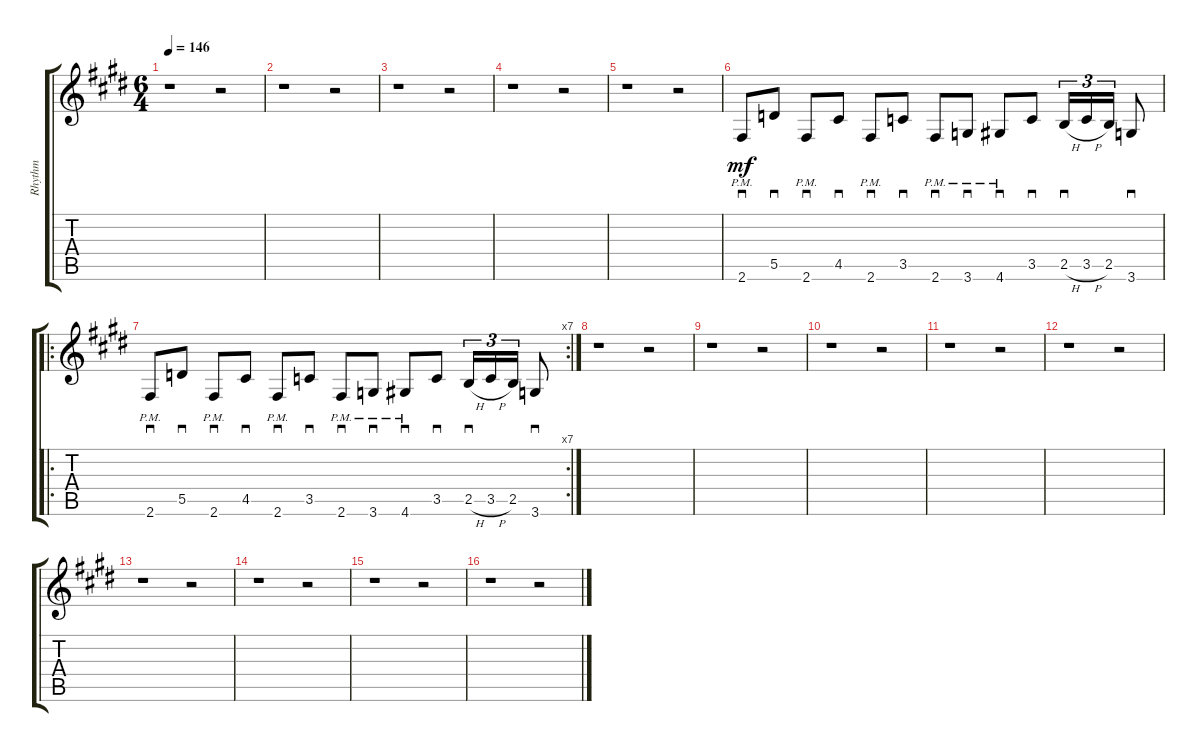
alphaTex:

\track ("Rhythm" "Rhythm") {instrument distortionguitar}
\staff {score tabs}
\tuning (E4 B3 G3 D3 A2 E2) {hide}
\ts (6 4)
\tempo 146
\clef g2
\ks e
r.1{dy mf instrument distortionguitar} r.2 |
\ks c#minor
r.1 r.2 |
r.1 r.2 |
r.1 r.2 |
\ks e
r.1 r.2 |
\ks c#minor
2.6{pm}.8{sd} 5.5.8{sd} 2.6{pm}.8{sd} 4.5.8{sd} 2.6{pm}.8{sd} 3.5.8{sd} 2.6{pm}.8{sd} 3.6{pm}.8{sd} 4.6{pm}.8{sd} 3.5.8{sd} 2.5{h}.16{sd tu (3 2)} 3.5{h}.16{tu (3 2)} 2.5.16{tu (3 2)} 3.6.8{sd} |
\ro
\rc 7
2.6{pm}.8{sd} 5.5.8{sd} 2.6{pm}.8{sd} 4.5.8{sd} 2.6{pm}.8{sd} 3.5.8{sd} 2.6{pm}.8{sd} 3.6{pm}.8{sd} 4.6{pm}.8{sd} 3.5.8{sd} 2.5{h}.16{sd tu (3 2)} 3.5{h}.16{tu (3 2)} 2.5.16{tu (3 2)} 3.6.8{sd} |
\ks e
r.1 r.2 |
\ks c#minor
r.1 r.2 |
\ks e
r.1 r.2 |
\ks c#minor
r.1 r.2 |
r.1 r.2 |
\ks e
r.1 r.2 |
\ks c#minor
r.1 r.2 |
r.1 r.2 |
\ks e
r.1 r.2
